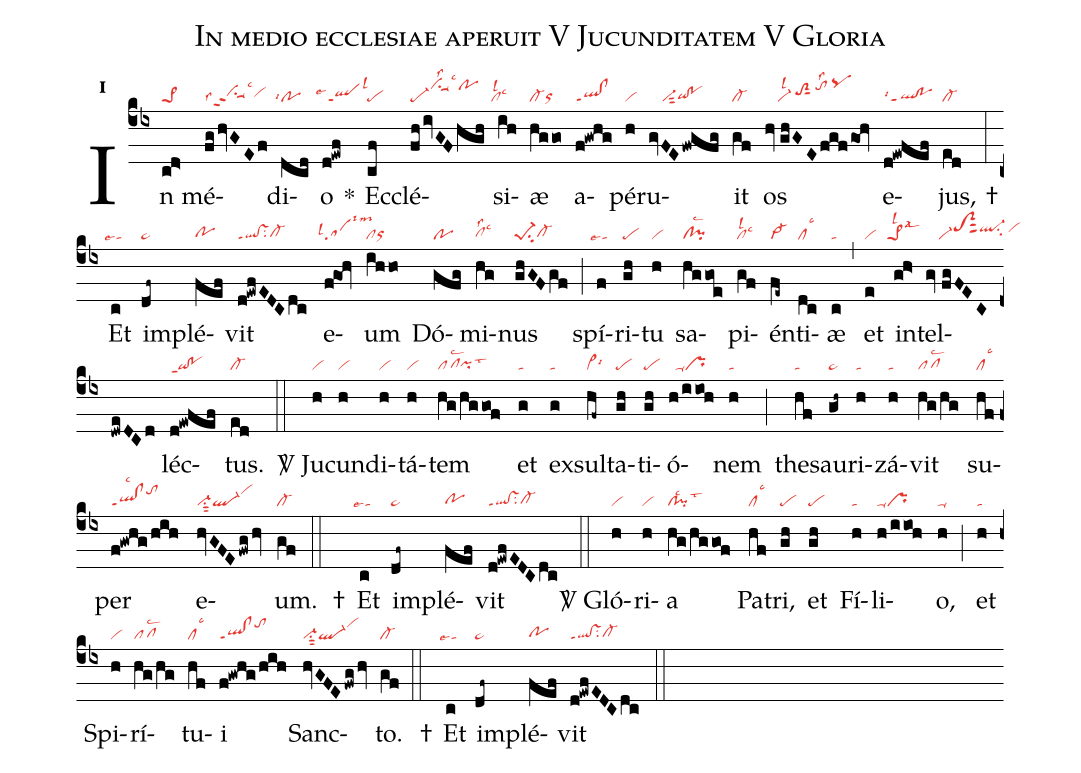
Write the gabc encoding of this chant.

name:In medio ecclesiae aperuit V Jucunditatem V Gloria;
office-part:re;
mode:1;
nabc-lines:1;
%%
initial-style: 1;
name: In medio Ecclesiae;
mode: 1;
office-part: Responsorium;
annotation: Resp.;
annotation: i;
nabc-lines: 1;
%%
(cb4) In(cd>|pe>1) mé(fghvGEf|vihhppt2su1suu1lss4lsc3vihh)di(dcd|``polsi4)o(d!ewf|``qlppt1lse4lsl3) *() Ec(cf|pe)clé(fhivGFhgh|pe-vihksu1suu1lss2lsc3pohk)si(ih|``cllsl2lsc3)æ(hggo|cl-orhg) a(f!gwhg|ql!clppt1)pé(h|vi)ru(gvFE/fwgfg|////vi-sut2qihg!pohg)it(gf|cl-) os(hv//ghGEfgfgoh|////vi-lsl2/toS2hisut1/tohklss2/pqhl) e(d!ewfef|ql!poppt1lsi4)jus,(ed|cl-) †(:) Et(c|``talse4) im(df~|ta>)plé(fef|pohg)vit(d!ewfEDCdc|ql!vsppt1su2cl-hg) e(f!goh|``salsl4lsim3)um(ihho|clorhg) Dó(gfg|po)mi(hg|clhglss2lsc3)nus(ghGFgf|pe-1su2cl-hg) (;) spí(f|``talse4)ri(gh|pe)tu(h|vi) sa(hggoe|cl!pilsc2)pi(gf|cllsl2lsc3)én(fe~|vi>-)ti(dc|cllsc3)æ(c|ta) (,) et(e|vi) in(gh>|``pe>1lsl2lsal3)tel(gv//fgFEC/dweDCd|////vi-toS2hisut2ql-hisu2``vihi)léc(d!ewfef|qi!poppt1)tus.(ed|cl-) (::)

<sp>V/</sp> Ju(h|vi)cun(h|vi)di(h|vi)tá(h|vi)tem(hg/hggof|pflsc2``pihglst3) et(g|ta) ex(g|ta)sul(hf~|vi>lsi6)ta(gh|pe)ti(gh|pe)ó(h/iioh|//ta-pr)nem(h|ta) (;) the(hf|ta)sau(gh~|ta>)ri(h|ta)zá(h|ta)vit(hg/hg|pflsc2) su(hf|cllsc3)per(f!gwhg/hih|ql!clppt1lsc2tohk) e(hvGFEfwg/hv|vi-su1sut2ql-vihk)um.(gf|cl-) (::)
†() Et(c|``talse4) im(df~|ta>)plé(fef|pohg)vit(d!ewfEDCdc|ql!vsppt1su2cl-hg) (::)

<sp>V/</sp> Gló(h|vi)ri(h|vi)a(hg/hggof|cl!pilsc2lst3) Pa(hf|cllsc3)tri,(gh|pe) et(gh|pe) Fí(h|ta)li(h/iioh|ta-pr)o,(h|ta-) (;) et(h|ta) Spi(h|vi)rí(hg/hg|pflsc2)tu(hf|cllsc3)i(f!gwhg/hih|ql!clppt1tohk) Sanc(hvGFE/fwg/hv|vi-su1sut2ql-vihk)to.(gf|cl-) (::)
†() Et(c|``talse4) im(df~|ta>)plé(fef|pohg)vit(d!ewfEDCdc|ql!vsppt1su2cl-hg) (::)
